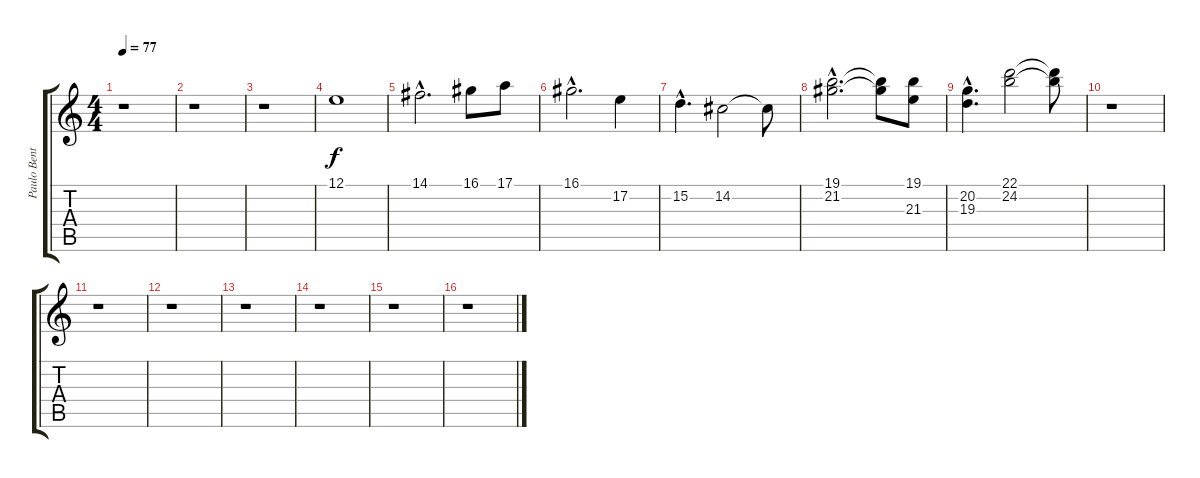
\track ("Paulo Bento" "Paulo Bent") {instrument flute}
\staff {score tabs}
\tuning (E4 B3 G3 D3 A2 E2) {hide}
\ts (4 4)
\tempo 77
\clef g2
\ks c
r.1{dy f} |
r.1 |
r.1 |
12.1.1 |
14.1{hac}.2{d} 16.1.8 17.1.8 |
16.1{hac}.2{d} 17.2.4 |
15.2{hac}.4{d} 14.2.2 14.2{t}.8 |
(19.1{hac} 21.2{hac}).2{d} (19.1{t} 21.2{t}).8 (19.1 21.3).8 |
(20.2{hac} 19.3{hac}).4{d} (22.1 24.2).2 (22.1{t} 24.2{t}).8 |
r.1 |
r.1 |
r.1 |
r.1 |
r.1 |
r.1 |
r.1
